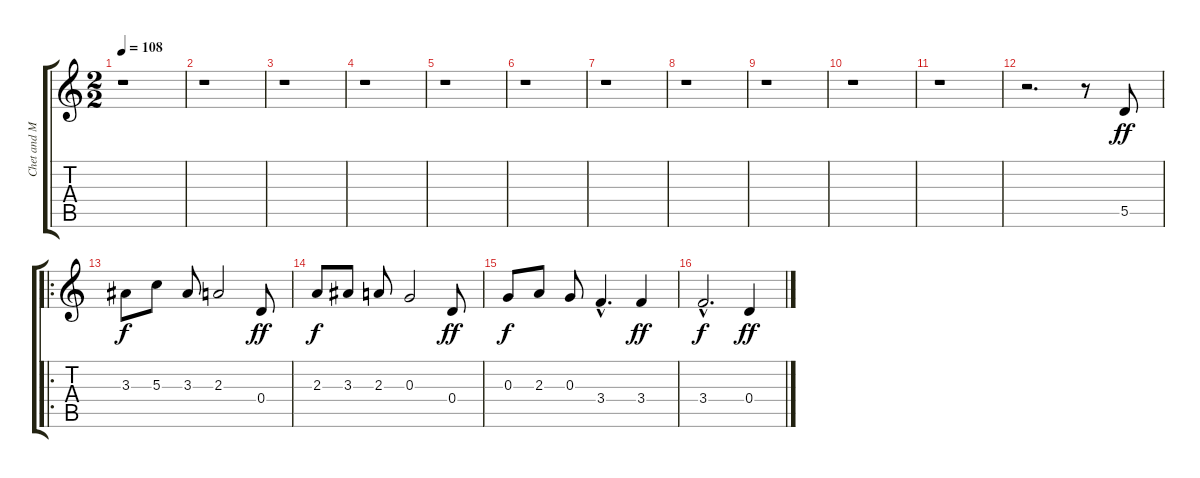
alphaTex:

\track ("Chet and Merle" "Chet and M") {instrument acousticguitarnylon}
\staff {score tabs}
\tuning (E4 B3 G3 D3 A2 E2) {hide}
\ts (2 2)
\tempo 108
\clef g2
\ks c
r.1{dy ff volume 13 balance 10 instrument acousticguitarnylon} |
r.1 |
r.1 |
r.1 |
r.1 |
r.1 |
r.1 |
r.1 |
r.1 |
r.1 |
r.1 |
r.2{d} r.8 5.5.8 |
\ro
3.3.8{dy f} 5.3.8 3.3.8 2.3.2 0.4.8{dy ff} |
2.3.8{dy f} 3.3.8 2.3.8 0.3.2 0.4.8{dy ff} |
0.3.8{dy f} 2.3.8 0.3.8 3.4{hac}.4{d} 3.4.4{dy ff} |
3.4{hac}.2{d dy f} 0.4.4{dy ff}
